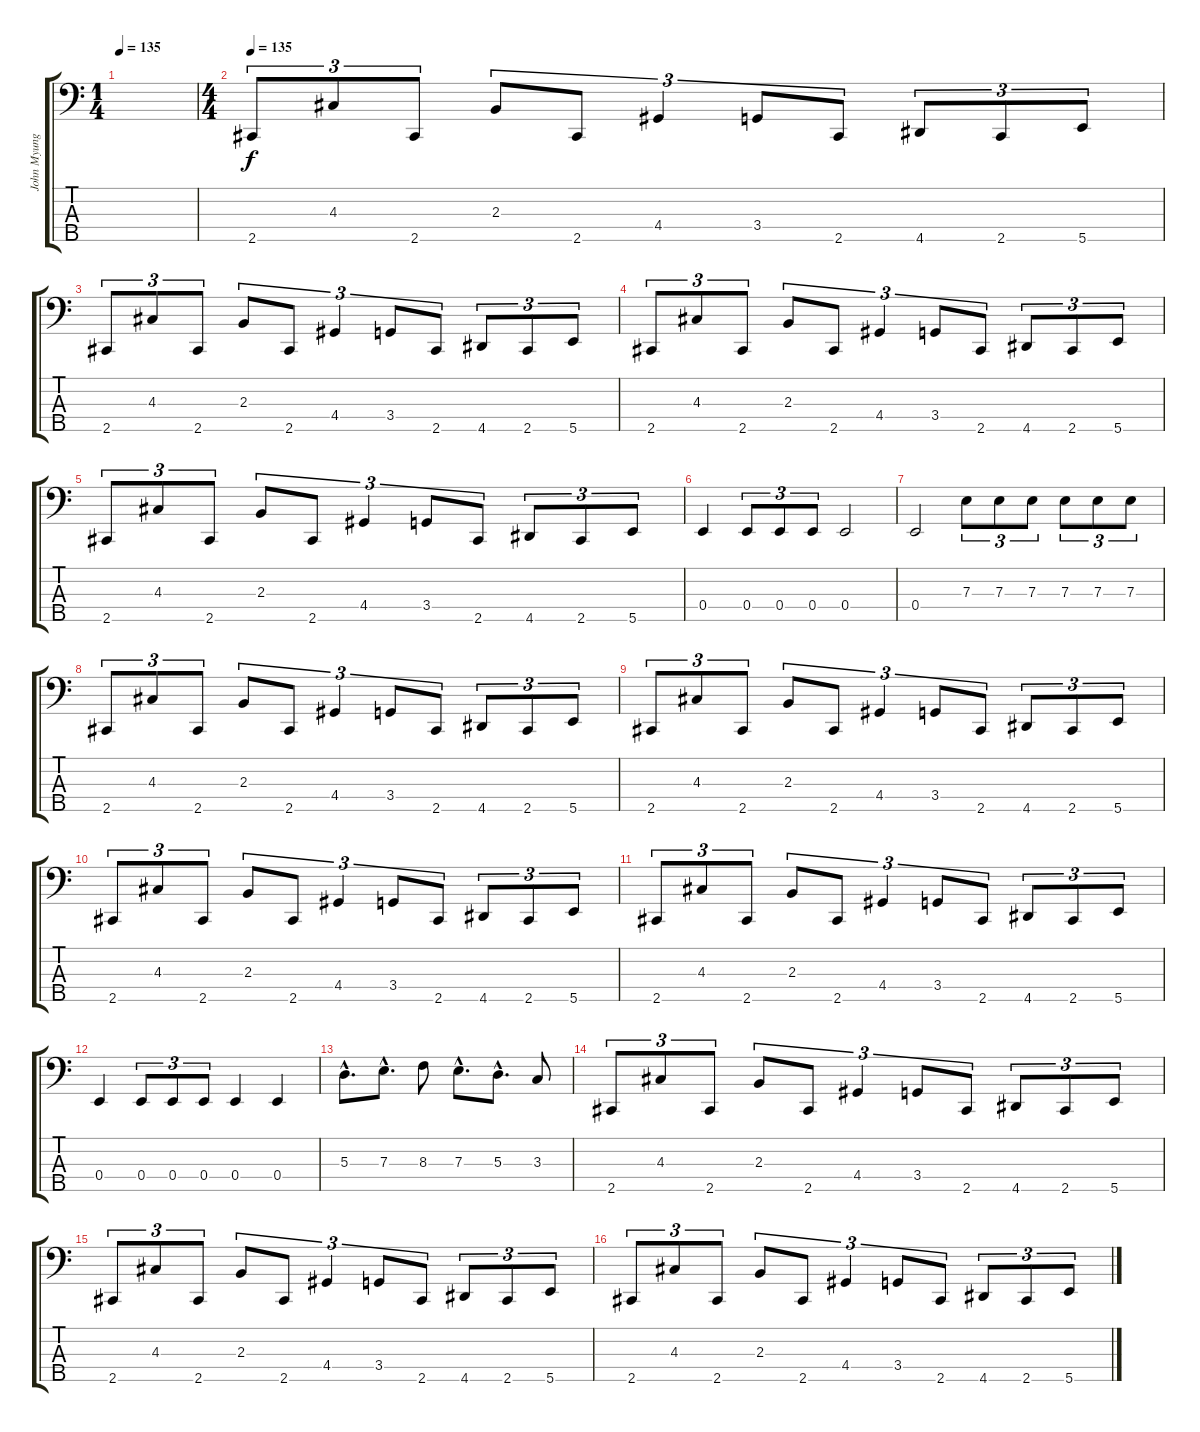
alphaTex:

\track ("John Myung" "John Myung") {instrument electricbassfinger}
\staff {score tabs}
\tuning (G2 D2 A1 E1 B0) {hide}
\ts (1 4)
\tempo 135
\clef f4
\ks c
|
\ts (4 4)
\tempo 135
2.5.8{tu (3 2)} 4.3.8{tu (3 2)} 2.5.8{tu (3 2)} 2.3.8{tu (3 2)} 2.5.8{tu (3 2)} 4.4.4{tu (3 2)} 3.4.8{tu (3 2)} 2.5.8{tu (3 2)} 4.5.8{tu (3 2)} 2.5.8{tu (3 2)} 5.5.8{tu (3 2)} |
2.5.8{tu (3 2)} 4.3.8{tu (3 2)} 2.5.8{tu (3 2)} 2.3.8{tu (3 2)} 2.5.8{tu (3 2)} 4.4.4{tu (3 2)} 3.4.8{tu (3 2)} 2.5.8{tu (3 2)} 4.5.8{tu (3 2)} 2.5.8{tu (3 2)} 5.5.8{tu (3 2)} |
2.5.8{tu (3 2)} 4.3.8{tu (3 2)} 2.5.8{tu (3 2)} 2.3.8{tu (3 2)} 2.5.8{tu (3 2)} 4.4.4{tu (3 2)} 3.4.8{tu (3 2)} 2.5.8{tu (3 2)} 4.5.8{tu (3 2)} 2.5.8{tu (3 2)} 5.5.8{tu (3 2)} |
2.5.8{tu (3 2)} 4.3.8{tu (3 2)} 2.5.8{tu (3 2)} 2.3.8{tu (3 2)} 2.5.8{tu (3 2)} 4.4.4{tu (3 2)} 3.4.8{tu (3 2)} 2.5.8{tu (3 2)} 4.5.8{tu (3 2)} 2.5.8{tu (3 2)} 5.5.8{tu (3 2)} |
0.4.4 0.4.8{tu (3 2)} 0.4.8{tu (3 2)} 0.4.8{tu (3 2)} 0.4.2 |
0.4.2 7.3.8{tu (3 2)} 7.3.8{tu (3 2)} 7.3.8{tu (3 2)} 7.3.8{tu (3 2)} 7.3.8{tu (3 2)} 7.3.8{tu (3 2)} |
2.5.8{tu (3 2)} 4.3.8{tu (3 2)} 2.5.8{tu (3 2)} 2.3.8{tu (3 2)} 2.5.8{tu (3 2)} 4.4.4{tu (3 2)} 3.4.8{tu (3 2)} 2.5.8{tu (3 2)} 4.5.8{tu (3 2)} 2.5.8{tu (3 2)} 5.5.8{tu (3 2)} |
2.5.8{tu (3 2)} 4.3.8{tu (3 2)} 2.5.8{tu (3 2)} 2.3.8{tu (3 2)} 2.5.8{tu (3 2)} 4.4.4{tu (3 2)} 3.4.8{tu (3 2)} 2.5.8{tu (3 2)} 4.5.8{tu (3 2)} 2.5.8{tu (3 2)} 5.5.8{tu (3 2)} |
2.5.8{tu (3 2)} 4.3.8{tu (3 2)} 2.5.8{tu (3 2)} 2.3.8{tu (3 2)} 2.5.8{tu (3 2)} 4.4.4{tu (3 2)} 3.4.8{tu (3 2)} 2.5.8{tu (3 2)} 4.5.8{tu (3 2)} 2.5.8{tu (3 2)} 5.5.8{tu (3 2)} |
2.5.8{tu (3 2)} 4.3.8{tu (3 2)} 2.5.8{tu (3 2)} 2.3.8{tu (3 2)} 2.5.8{tu (3 2)} 4.4.4{tu (3 2)} 3.4.8{tu (3 2)} 2.5.8{tu (3 2)} 4.5.8{tu (3 2)} 2.5.8{tu (3 2)} 5.5.8{tu (3 2)} |
0.4.4 0.4.8{tu (3 2)} 0.4.8{tu (3 2)} 0.4.8{tu (3 2)} 0.4.4 0.4.4 |
5.3{hac}.8{d} 7.3{hac}.8{d} 8.3.8 7.3{hac}.8{d} 5.3{hac}.8{d} 3.3.8 |
2.5.8{tu (3 2)} 4.3.8{tu (3 2)} 2.5.8{tu (3 2)} 2.3.8{tu (3 2)} 2.5.8{tu (3 2)} 4.4.4{tu (3 2)} 3.4.8{tu (3 2)} 2.5.8{tu (3 2)} 4.5.8{tu (3 2)} 2.5.8{tu (3 2)} 5.5.8{tu (3 2)} |
2.5.8{tu (3 2)} 4.3.8{tu (3 2)} 2.5.8{tu (3 2)} 2.3.8{tu (3 2)} 2.5.8{tu (3 2)} 4.4.4{tu (3 2)} 3.4.8{tu (3 2)} 2.5.8{tu (3 2)} 4.5.8{tu (3 2)} 2.5.8{tu (3 2)} 5.5.8{tu (3 2)} |
2.5.8{tu (3 2)} 4.3.8{tu (3 2)} 2.5.8{tu (3 2)} 2.3.8{tu (3 2)} 2.5.8{tu (3 2)} 4.4.4{tu (3 2)} 3.4.8{tu (3 2)} 2.5.8{tu (3 2)} 4.5.8{tu (3 2)} 2.5.8{tu (3 2)} 5.5.8{tu (3 2)}
